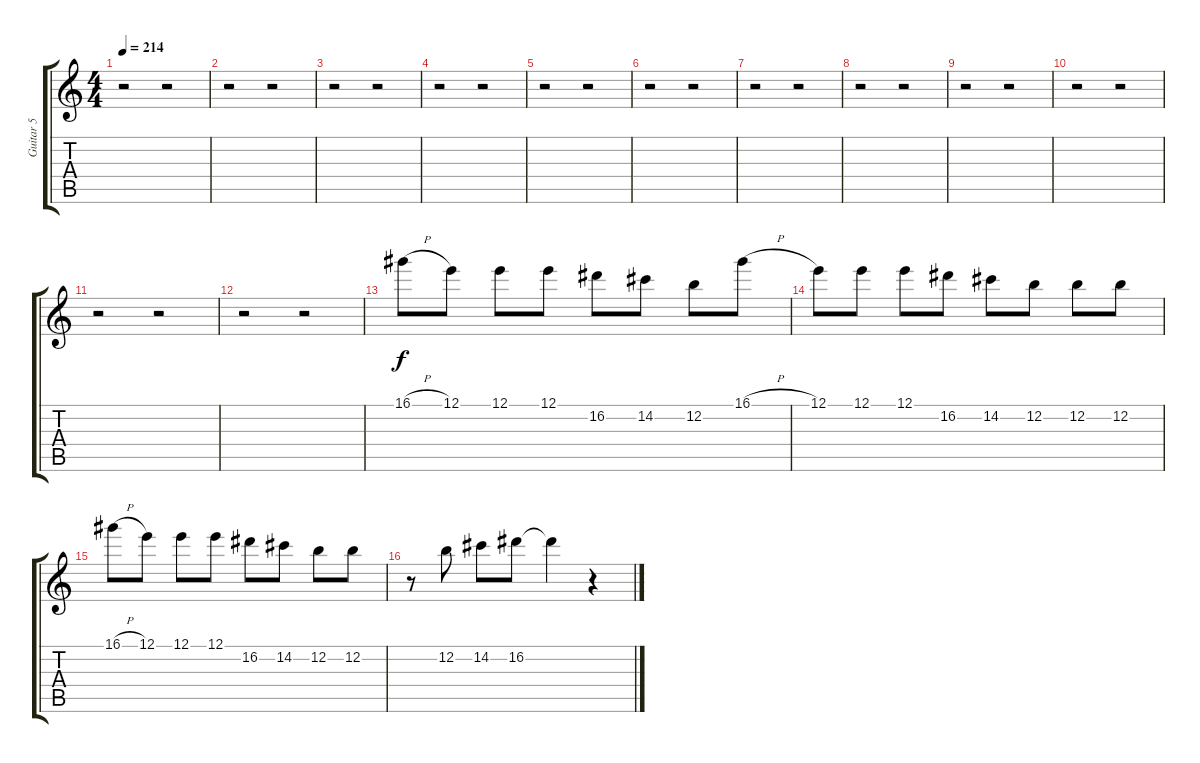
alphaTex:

\track ("Guitar 5" "Guitar 5") {instrument overdrivenguitar}
\staff {score tabs}
\tuning (E4 B3 G3 D3 A2 E2) {hide}
\ts (4 4)
\tempo 214
\clef g2
\ks c
r.2{dy f} r.2 |
r.2 r.2 |
r.2 r.2 |
r.2 r.2 |
r.2 r.2 |
r.2 r.2 |
r.2 r.2 |
r.2 r.2 |
r.2 r.2 |
r.2 r.2 |
r.2 r.2 |
r.2 r.2 |
16.1{h}.8 12.1.8 12.1.8 12.1.8 16.2.8 14.2.8 12.2.8 16.1{h}.8 |
12.1.8 12.1.8 12.1.8 16.2.8 14.2.8 12.2.8 12.2.8 12.2.8 |
16.1{h}.8 12.1.8 12.1.8 12.1.8 16.2.8 14.2.8 12.2.8 12.2.8 |
r.8 12.2.8 14.2.8 16.2.8 16.2{t}.4 r.4
